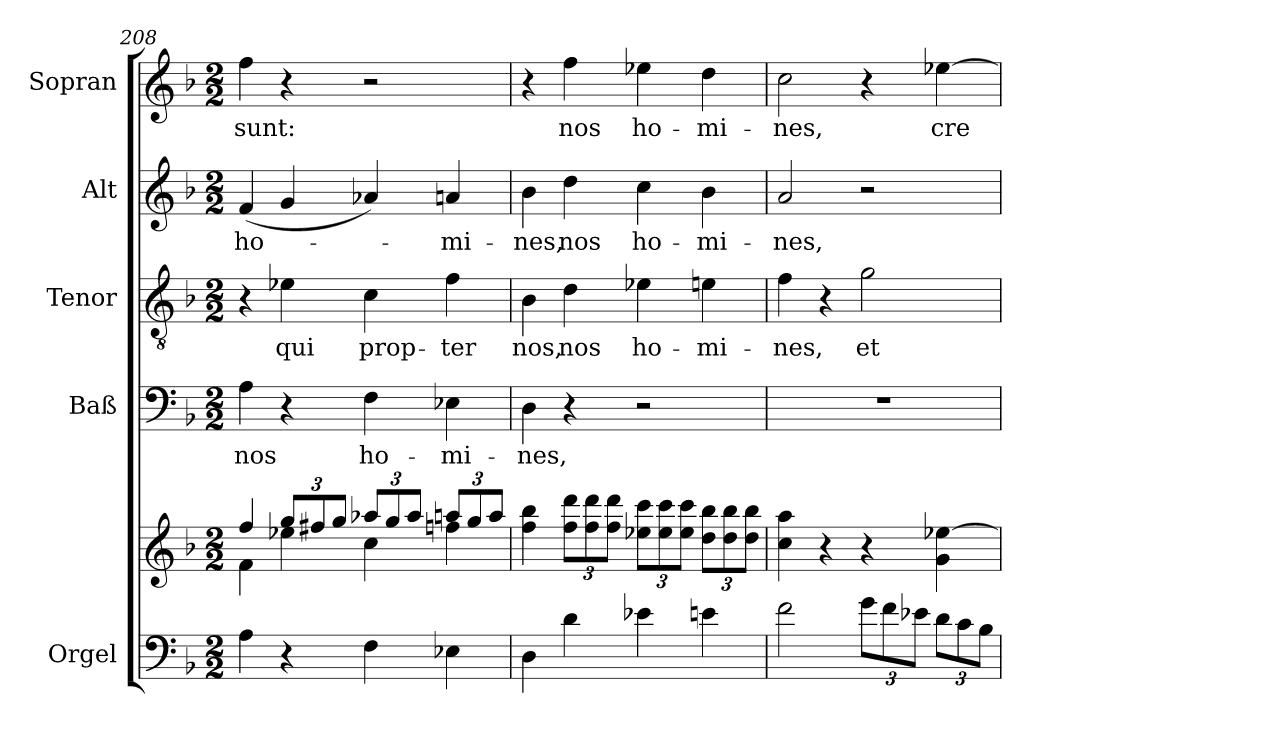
**kern	**kern	**kern	**text	**kern	**text	**kern	**text	**kern	**text
*part5	*part5	*part4	*part4	*part3	*part3	*part2	*part2	*part1	*part1
*staff6	*staff5	*staff4	*staff4	*staff3	*staff3	*staff2	*staff2	*staff1	*staff1
*I"Orgel	*	*I"Baß	*	*I"Tenor	*	*I"Alt	*	*I"Sopran	*
*I'Org.	*	*	*	*	*	*	*	*	*
*clefF4	*clefG2	*clefF4	*	*clefGv2	*	*clefG2	*	*clefG2	*
*k[b-]	*k[b-]	*k[b-]	*	*k[b-]	*	*k[b-]	*	*k[b-]	*
*F:	*F:	*F:	*	*F:	*	*F:	*	*F:	*
*M2/2	*M2/2	*M2/2	*	*M2/2	*	*M2/2	*	*M2/2	*
=208	=208	=208	=208	=208	=208	=208	=208	=208	=208
*	*^	*	*	*	*	*	*	*	*
!	!	!	!	!LO:LY:b	!	!	!	!LO:LY:b	!	!LO:LY:b
4A\	4ff/	4f\	4A\	nos	4r	.	(<4f/	ho-	4ff\	sunt:
*	*Xbrackettup	*	*	*	*	*	*	*	*	*
!	!	!	!	!	!	!LO:LY:b	!	!	!	!
4r	12gg/L	4ee-X\	4r	.	4e-X\	qui	4g/	.	4r	.
.	12ff#X/	.	.	.	.	.	.	.	.	.
.	12gg/J	.	.	.	.	.	.	.	.	.
!	!	!	!	!LO:LY:b	!	!LO:LY:b	!	!	!	!
4F\	12aa-X/L	4cc\	4F\	ho-	4c\	prop-	4a-X/)	.	2r	.
.	12gg/	.	.	.	.	.	.	.	.	.
.	12aa-/J	.	.	.	.	.	.	.	.	.
!	!	!	!	!LO:LY:b	!	!LO:LY:b	!	!LO:LY:b	!	!
4E-X\	12aan/L	4ff\	4E-X\	-mi-	4f\	-ter	4an/	-mi-	.	.
.	12gg/	.	.	.	.	.	.	.	.	.
.	12aa/J	.	.	.	.	.	.	.	.	.
*	*v	*v	*	*	*	*	*	*	*	*
=209	=209	=209	=209	=209	=209	=209	=209	=209	=209
!	!	!	!LO:LY:b	!	!LO:LY:b	!	!LO:LY:b	!	!
4D\	4ff\ 4bb-\	4D\	-nes,	4B-\	nos,	4b-\	-nes,	4r	.
!	!	!	!	!	!LO:LY:b	!	!LO:LY:b	!	!LO:LY:b
4d\	12ff\ 12ddd\L	4r	.	4d\	nos	4dd\	nos	4ff\	nos
.	12ff\ 12ddd\	.	.	.	.	.	.	.	.
.	12ff\ 12ddd\J	.	.	.	.	.	.	.	.
!	!	!	!	!	!LO:LY:b	!	!LO:LY:b	!	!LO:LY:b
4e-X\	12ee-X\ 12ccc\L	2r	.	4e-X\	ho-	4cc\	ho-	4ee-X\	ho-
.	12ee-\ 12ccc\	.	.	.	.	.	.	.	.
.	12ee-\ 12ccc\J	.	.	.	.	.	.	.	.
!	!	!	!	!	!LO:LY:b	!	!LO:LY:b	!	!LO:LY:b
4en\	12dd\ 12bb-\L	.	.	4en\	-mi-	4b-\	-mi-	4dd\	-mi-
.	12dd\ 12bb-\	.	.	.	.	.	.	.	.
.	12dd\ 12bb-\J	.	.	.	.	.	.	.	.
=210	=210	=210	=210	=210	=210	=210	=210	=210	=210
!	!	!	!	!	!LO:LY:b	!	!LO:LY:b	!	!LO:LY:b
2f\	4cc\ 4aa\	1r	.	4f\	-nes,	2a/	-nes,	2cc\	-nes,
.	4r	.	.	4r	.	.	.	.	.
!	!	!	!	!	!LO:LY:b	!	!	!	!
12g\L	4r	.	.	2g\	et	2r	.	4r	.
12f\	.	.	.	.	.	.	.	.	.
12e-X\J	.	.	.	.	.	.	.	.	.
!	!	!	!	!	!	!	!	!	!LO:LY:b
12d\L	4g\ [4ee-X\	.	.	.	.	.	.	[4ee-X\	cre-
12c\	.	.	.	.	.	.	.	.	.
12B-\J	.	.	.	.	.	.	.	.	.
=	=	=	=	=	=	=	=	=	=
*-	*-	*-	*-	*-	*-	*-	*-	*-	*-
